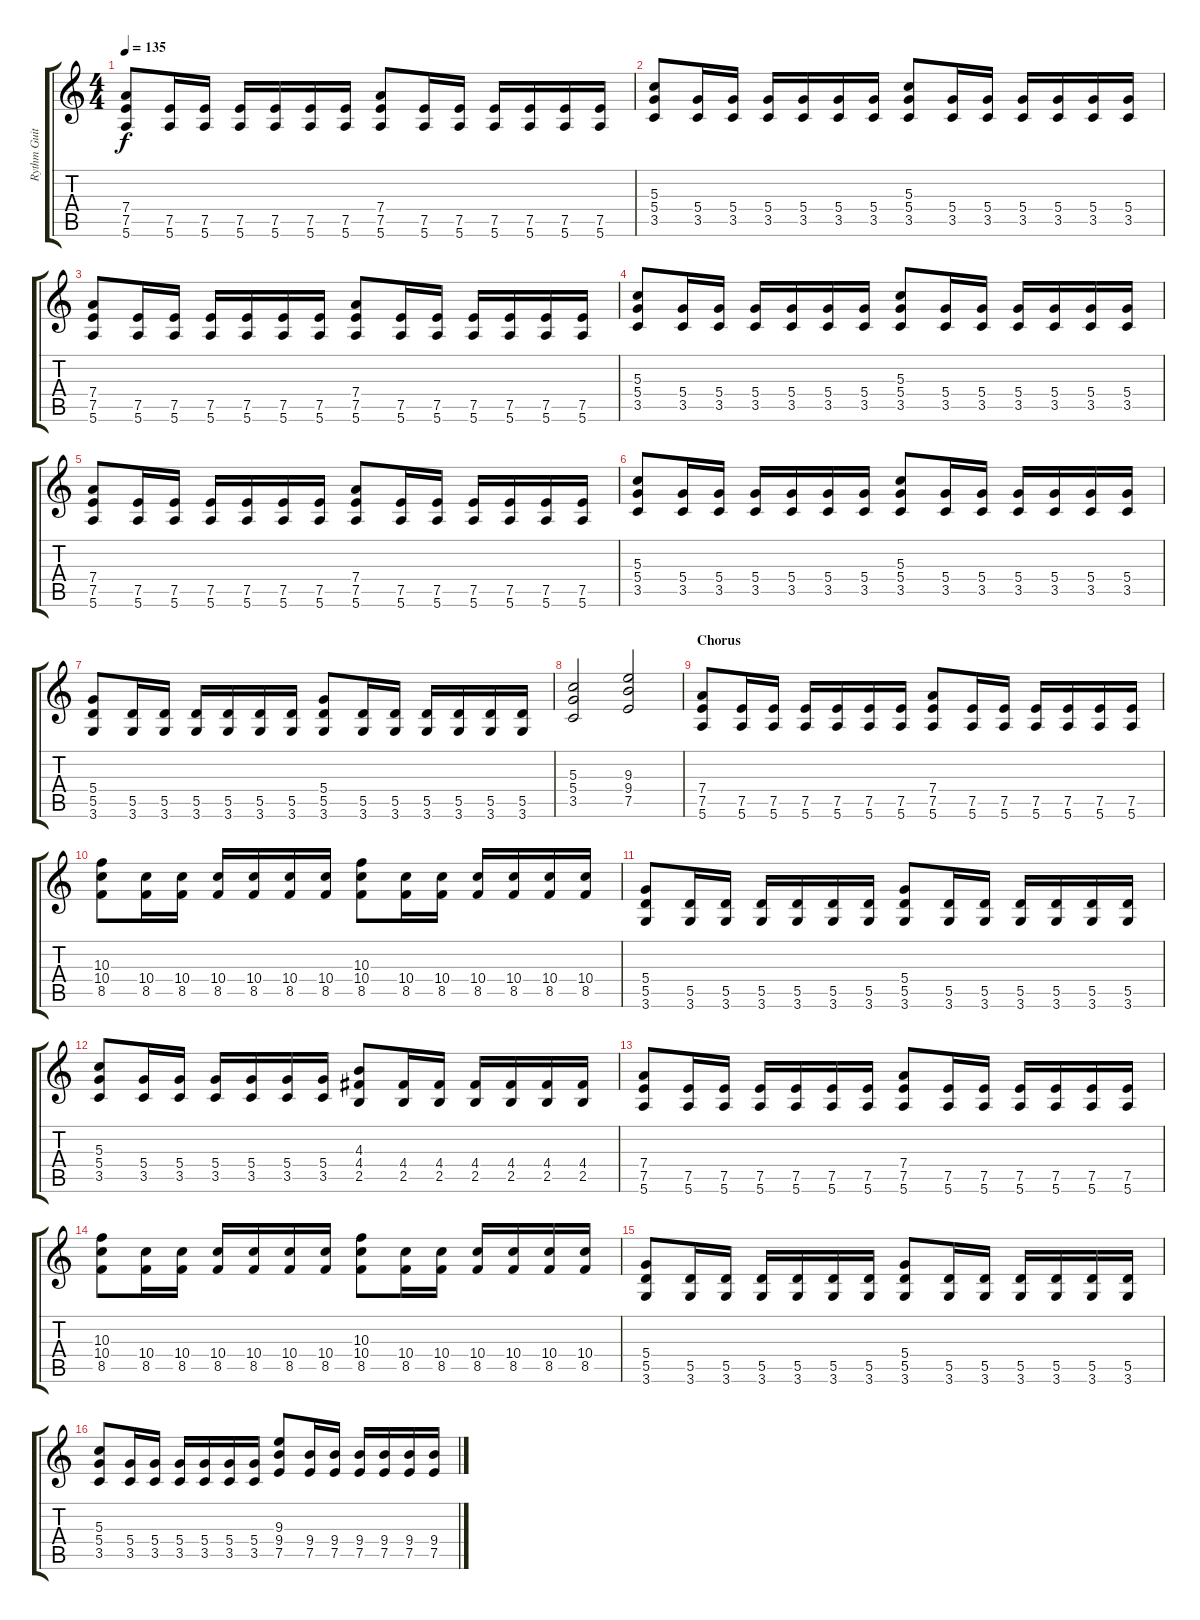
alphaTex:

\track ("Rythm Guitar" "Rythm Guit") {instrument distortionguitar}
\staff {score tabs}
\tuning (E4 B3 G3 D3 A2 E2) {hide}
\ts (4 4)
\tempo 135
\clef g2
\ks c
(7.4 7.5 5.6).8{dy f} (7.5 5.6).16 (7.5 5.6).16 (7.5 5.6).16 (7.5 5.6).16 (7.5 5.6).16 (7.5 5.6).16 (7.4 7.5 5.6).8 (7.5 5.6).16 (7.5 5.6).16 (7.5 5.6).16 (7.5 5.6).16 (7.5 5.6).16 (7.5 5.6).16 |
(5.3 5.4 3.5).8 (5.4 3.5).16 (5.4 3.5).16 (5.4 3.5).16 (5.4 3.5).16 (5.4 3.5).16 (5.4 3.5).16 (5.3 5.4 3.5).8 (5.4 3.5).16 (5.4 3.5).16 (5.4 3.5).16 (5.4 3.5).16 (5.4 3.5).16 (5.4 3.5).16 |
(7.4 7.5 5.6).8 (7.5 5.6).16 (7.5 5.6).16 (7.5 5.6).16 (7.5 5.6).16 (7.5 5.6).16 (7.5 5.6).16 (7.4 7.5 5.6).8 (7.5 5.6).16 (7.5 5.6).16 (7.5 5.6).16 (7.5 5.6).16 (7.5 5.6).16 (7.5 5.6).16 |
(5.3 5.4 3.5).8 (5.4 3.5).16 (5.4 3.5).16 (5.4 3.5).16 (5.4 3.5).16 (5.4 3.5).16 (5.4 3.5).16 (5.3 5.4 3.5).8 (5.4 3.5).16 (5.4 3.5).16 (5.4 3.5).16 (5.4 3.5).16 (5.4 3.5).16 (5.4 3.5).16 |
(7.4 7.5 5.6).8 (7.5 5.6).16 (7.5 5.6).16 (7.5 5.6).16 (7.5 5.6).16 (7.5 5.6).16 (7.5 5.6).16 (7.4 7.5 5.6).8 (7.5 5.6).16 (7.5 5.6).16 (7.5 5.6).16 (7.5 5.6).16 (7.5 5.6).16 (7.5 5.6).16 |
(5.3 5.4 3.5).8 (5.4 3.5).16 (5.4 3.5).16 (5.4 3.5).16 (5.4 3.5).16 (5.4 3.5).16 (5.4 3.5).16 (5.3 5.4 3.5).8 (5.4 3.5).16 (5.4 3.5).16 (5.4 3.5).16 (5.4 3.5).16 (5.4 3.5).16 (5.4 3.5).16 |
(5.4 5.5 3.6).8 (5.5 3.6).16 (5.5 3.6).16 (5.5 3.6).16 (5.5 3.6).16 (5.5 3.6).16 (5.5 3.6).16 (5.4 5.5 3.6).8 (5.5 3.6).16 (5.5 3.6).16 (5.5 3.6).16 (5.5 3.6).16 (5.5 3.6).16 (5.5 3.6).16 |
(5.3 5.4 3.5).2 (9.3 9.4 7.5).2 |
\section ("" "Chorus")
(7.4 7.5 5.6).8 (7.5 5.6).16 (7.5 5.6).16 (7.5 5.6).16 (7.5 5.6).16 (7.5 5.6).16 (7.5 5.6).16 (7.4 7.5 5.6).8 (7.5 5.6).16 (7.5 5.6).16 (7.5 5.6).16 (7.5 5.6).16 (7.5 5.6).16 (7.5 5.6).16 |
(10.3 10.4 8.5).8 (10.4 8.5).16 (10.4 8.5).16 (10.4 8.5).16 (10.4 8.5).16 (10.4 8.5).16 (10.4 8.5).16 (10.3 10.4 8.5).8 (10.4 8.5).16 (10.4 8.5).16 (10.4 8.5).16 (10.4 8.5).16 (10.4 8.5).16 (10.4 8.5).16 |
(5.4 5.5 3.6).8 (5.5 3.6).16 (5.5 3.6).16 (5.5 3.6).16 (5.5 3.6).16 (5.5 3.6).16 (5.5 3.6).16 (5.4 5.5 3.6).8 (5.5 3.6).16 (5.5 3.6).16 (5.5 3.6).16 (5.5 3.6).16 (5.5 3.6).16 (5.5 3.6).16 |
(5.3 5.4 3.5).8 (5.4 3.5).16 (5.4 3.5).16 (5.4 3.5).16 (5.4 3.5).16 (5.4 3.5).16 (5.4 3.5).16 (4.3 4.4 2.5).8 (4.4 2.5).16 (4.4 2.5).16 (4.4 2.5).16 (4.4 2.5).16 (4.4 2.5).16 (4.4 2.5).16 |
(7.4 7.5 5.6).8 (7.5 5.6).16 (7.5 5.6).16 (7.5 5.6).16 (7.5 5.6).16 (7.5 5.6).16 (7.5 5.6).16 (7.4 7.5 5.6).8 (7.5 5.6).16 (7.5 5.6).16 (7.5 5.6).16 (7.5 5.6).16 (7.5 5.6).16 (7.5 5.6).16 |
(10.3 10.4 8.5).8 (10.4 8.5).16 (10.4 8.5).16 (10.4 8.5).16 (10.4 8.5).16 (10.4 8.5).16 (10.4 8.5).16 (10.3 10.4 8.5).8 (10.4 8.5).16 (10.4 8.5).16 (10.4 8.5).16 (10.4 8.5).16 (10.4 8.5).16 (10.4 8.5).16 |
(5.4 5.5 3.6).8 (5.5 3.6).16 (5.5 3.6).16 (5.5 3.6).16 (5.5 3.6).16 (5.5 3.6).16 (5.5 3.6).16 (5.4 5.5 3.6).8 (5.5 3.6).16 (5.5 3.6).16 (5.5 3.6).16 (5.5 3.6).16 (5.5 3.6).16 (5.5 3.6).16 |
(5.3 5.4 3.5).8 (5.4 3.5).16 (5.4 3.5).16 (5.4 3.5).16 (5.4 3.5).16 (5.4 3.5).16 (5.4 3.5).16 (9.3 9.4 7.5).8 (9.4 7.5).16 (9.4 7.5).16 (9.4 7.5).16 (9.4 7.5).16 (9.4 7.5).16 (9.4 7.5).16
